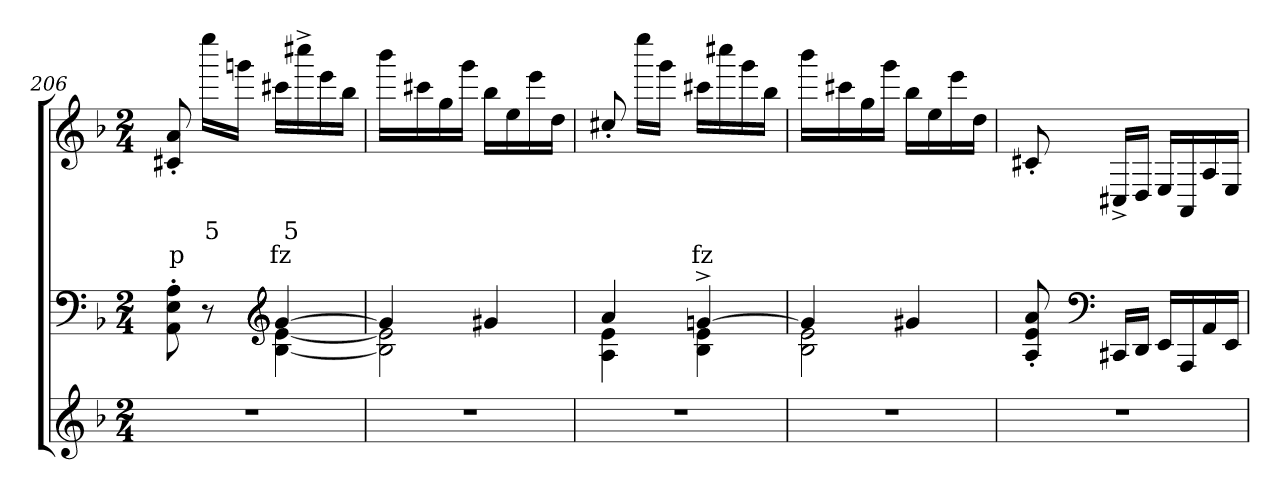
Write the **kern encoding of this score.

**kern	**kern	**kern	**text	**text
*part3	*part2	*part1	*part1	*part1
*staff3	*staff2	*staff1	*staff1	*staff1
*clefG2	*clefF4	*clefG2	*	*
*k[b-]	*k[b-]	*k[b-]	*	*
*M2/4	*M2/4	*M2/4	*	*
=206	=206	=206	=206	=206
*	*^	*	*	*
2r	4ryy	8A'> 8E'> 8AA'>	8a'> 8c#X'>	.	p
.	.	8r	16eeeeLL	5	.
.	.	.	16gggnJJ	.	.
*	*clefG2	*	*	*	*
.	[4g	[4e [4B-	16ccc#LL	.	fz
.	.	.	16cccc#^>	5	.
.	.	.	16eee	.	.
.	.	.	16bb-JJ	.	.
=207	=207	=207	=207	=207	=207
2r	4g]	2e] 2B-]	16bbb-LL	.	.
.	.	.	16ccc#X	.	.
.	.	.	16gg	.	.
.	.	.	16gggJJ	.	.
.	4g#X	.	16bb-LL	.	.
.	.	.	16ee	.	.
.	.	.	16eee	.	.
.	.	.	16ddJJ	.	.
=208	=208	=208	=208	=208	=208
2r	4a	4e 4A	8cc#X'>/	.	.
.	.	.	16eeeeLL	.	.
.	.	.	16gggJJ	.	.
.	[4gn^>	4e 4B-	16ccc#LL	.	fz
.	.	.	16cccc#	.	.
.	.	.	16ggg	.	.
.	.	.	16bb-JJ	.	.
=209	=209	=209	=209	=209	=209
2r	4g]	2e 2B-	16bbb-LL	.	.
.	.	.	16ccc#X	.	.
.	.	.	16gg	.	.
.	.	.	16gggJJ	.	.
.	4g#X	.	16bb-LL	.	.
.	.	.	16ee	.	.
.	.	.	16eee	.	.
.	.	.	16ddJJ	.	.
*	*v	*v	*	*	*
=210	=210	=210	=210	=210
2r	8a'> 8e'> 8A'>	8c#X'>	.	.
*	*clefF4	*	*	*
.	16CC#XLL	16C#^>LL	.	.
.	16DDJJ	16DJJ	.	.
.	16EELL	16ELL	.	.
.	16AAA	16AA	.	.
.	16AA	16A	.	.
.	16EEJJ	16EJJ	.	.
=	=	=	=	=
*-	*-	*-	*-	*-
